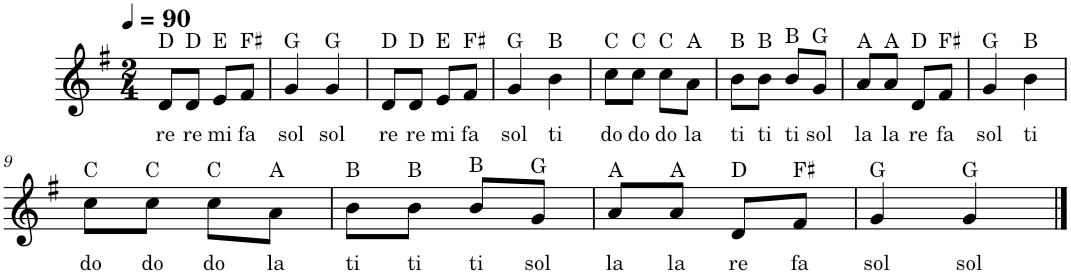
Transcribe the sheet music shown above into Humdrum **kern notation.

**kern	**text
*part1	*part1
*staff1	*staff1
*I"Piano	*
*I'Pno.	*
*clefG2	*
*k[f#]	*
*M2/4	*
*MM90	*
=1	=1
!LO:TX:a:t=D	!
!	!LO:LY:b
8d/L	re
!LO:TX:a:t=D	!
!	!LO:LY:b
8d/J	re
!LO:TX:a:t=E	!
!	!LO:LY:b
8e/L	mi
!LO:TX:a:t=F♯	!
!	!LO:LY:b
8f#/J	fa
=2	=2
!LO:TX:a:t=G	!
!	!LO:LY:b
4g/	sol
!LO:TX:a:t=G	!
!	!LO:LY:b
4g/	sol
=3	=3
!LO:TX:a:t=D	!
!	!LO:LY:b
8d/L	re
!LO:TX:a:t=D	!
!	!LO:LY:b
8d/J	re
!LO:TX:a:t=E	!
!	!LO:LY:b
8e/L	mi
!LO:TX:a:t=F♯	!
!	!LO:LY:b
8f#/J	fa
=4	=4
!LO:TX:a:t=G	!
!	!LO:LY:b
4g/	sol
!LO:TX:a:t=B	!
!	!LO:LY:b
4b\	ti
=5	=5
!LO:TX:a:t=C	!
!	!LO:LY:b
8cc\L	do
!LO:TX:a:t=C	!
!	!LO:LY:b
8cc\J	do
!LO:TX:a:t=C	!
!	!LO:LY:b
8cc\L	do
!LO:TX:a:t=A	!
!	!LO:LY:b
8a\J	la
=6	=6
!LO:TX:a:t=B	!
!	!LO:LY:b
8b\L	ti
!LO:TX:a:t=B	!
!	!LO:LY:b
8b\J	ti
!LO:TX:a:t=B	!
!	!LO:LY:b
8b/L	ti
!LO:TX:a:t=G	!
!	!LO:LY:b
8g/J	sol
=7	=7
!LO:TX:a:t=A	!
!	!LO:LY:b
8a/L	la
!LO:TX:a:t=A	!
!	!LO:LY:b
8a/J	la
!LO:TX:a:t=D	!
!	!LO:LY:b
8d/L	re
!LO:TX:a:t=F♯	!
!	!LO:LY:b
8f#/J	fa
=8	=8
!LO:TX:a:t=G	!
!	!LO:LY:b
4g/	sol
!LO:TX:a:t=B	!
!	!LO:LY:b
4b\	ti
!!LO:LB:g=z
=9	=9
!LO:TX:a:t=C	!
!	!LO:LY:b
8cc\L	do
!LO:TX:a:t=C	!
!	!LO:LY:b
8cc\J	do
!LO:TX:a:t=C	!
!	!LO:LY:b
8cc\L	do
!LO:TX:a:t=A	!
!	!LO:LY:b
8a\J	la
=10	=10
!LO:TX:a:t=B	!
!	!LO:LY:b
8b\L	ti
!LO:TX:a:t=B	!
!	!LO:LY:b
8b\J	ti
!LO:TX:a:t=B	!
!	!LO:LY:b
8b/L	ti
!LO:TX:a:t=G	!
!	!LO:LY:b
8g/J	sol
=11	=11
!LO:TX:a:t=A	!
!	!LO:LY:b
8a/L	la
!LO:TX:a:t=A	!
!	!LO:LY:b
8a/J	la
!LO:TX:a:t=D	!
!	!LO:LY:b
8d/L	re
!LO:TX:a:t=F♯	!
!	!LO:LY:b
8f#/J	fa
=12	=12
!LO:TX:a:t=G	!
!	!LO:LY:b
4g/	sol
!LO:TX:a:t=G	!
!	!LO:LY:b
4g/	sol
==	==
*-	*-
